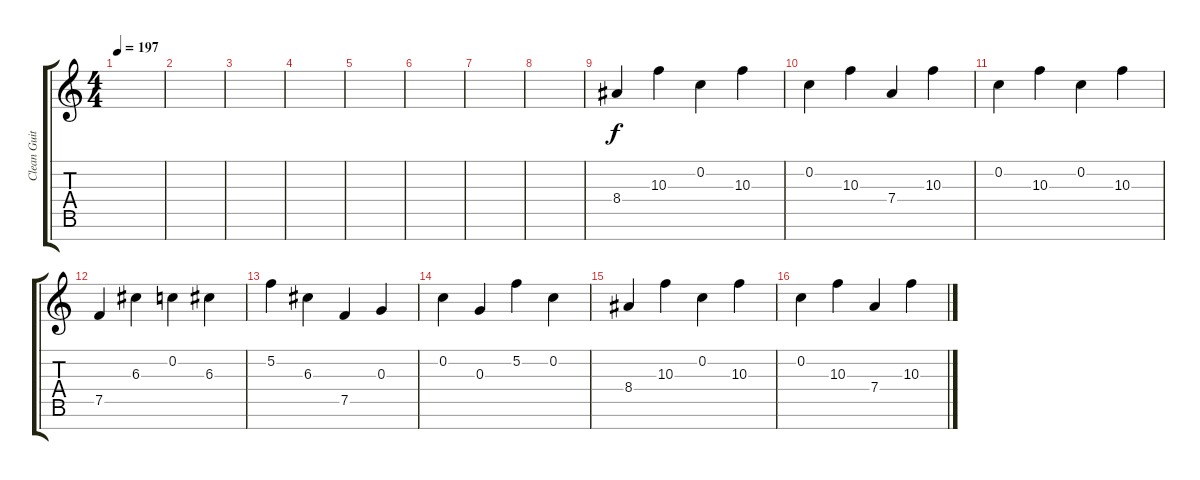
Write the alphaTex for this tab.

\track ("Clean Guitar 2" "Clean Guit") {instrument electricguitarclean}
\staff {score tabs}
\tuning (F4 C4 G3 D3 Bb2 F2 C2) {hide}
\ts (4 4)
\tempo 197
\clef g2
\ks c
|
|
|
|
|
|
|
|
8.4.4 10.3.4 0.2.4 10.3.4 |
0.2.4 10.3.4 7.4.4 10.3.4 |
0.2.4 10.3.4 0.2.4 10.3.4 |
7.5.4 6.3.4 0.2.4 6.3.4 |
5.2.4 6.3.4 7.5.4 0.3.4 |
0.2.4 0.3.4 5.2.4 0.2.4 |
8.4.4 10.3.4 0.2.4 10.3.4 |
0.2.4 10.3.4 7.4.4 10.3.4
